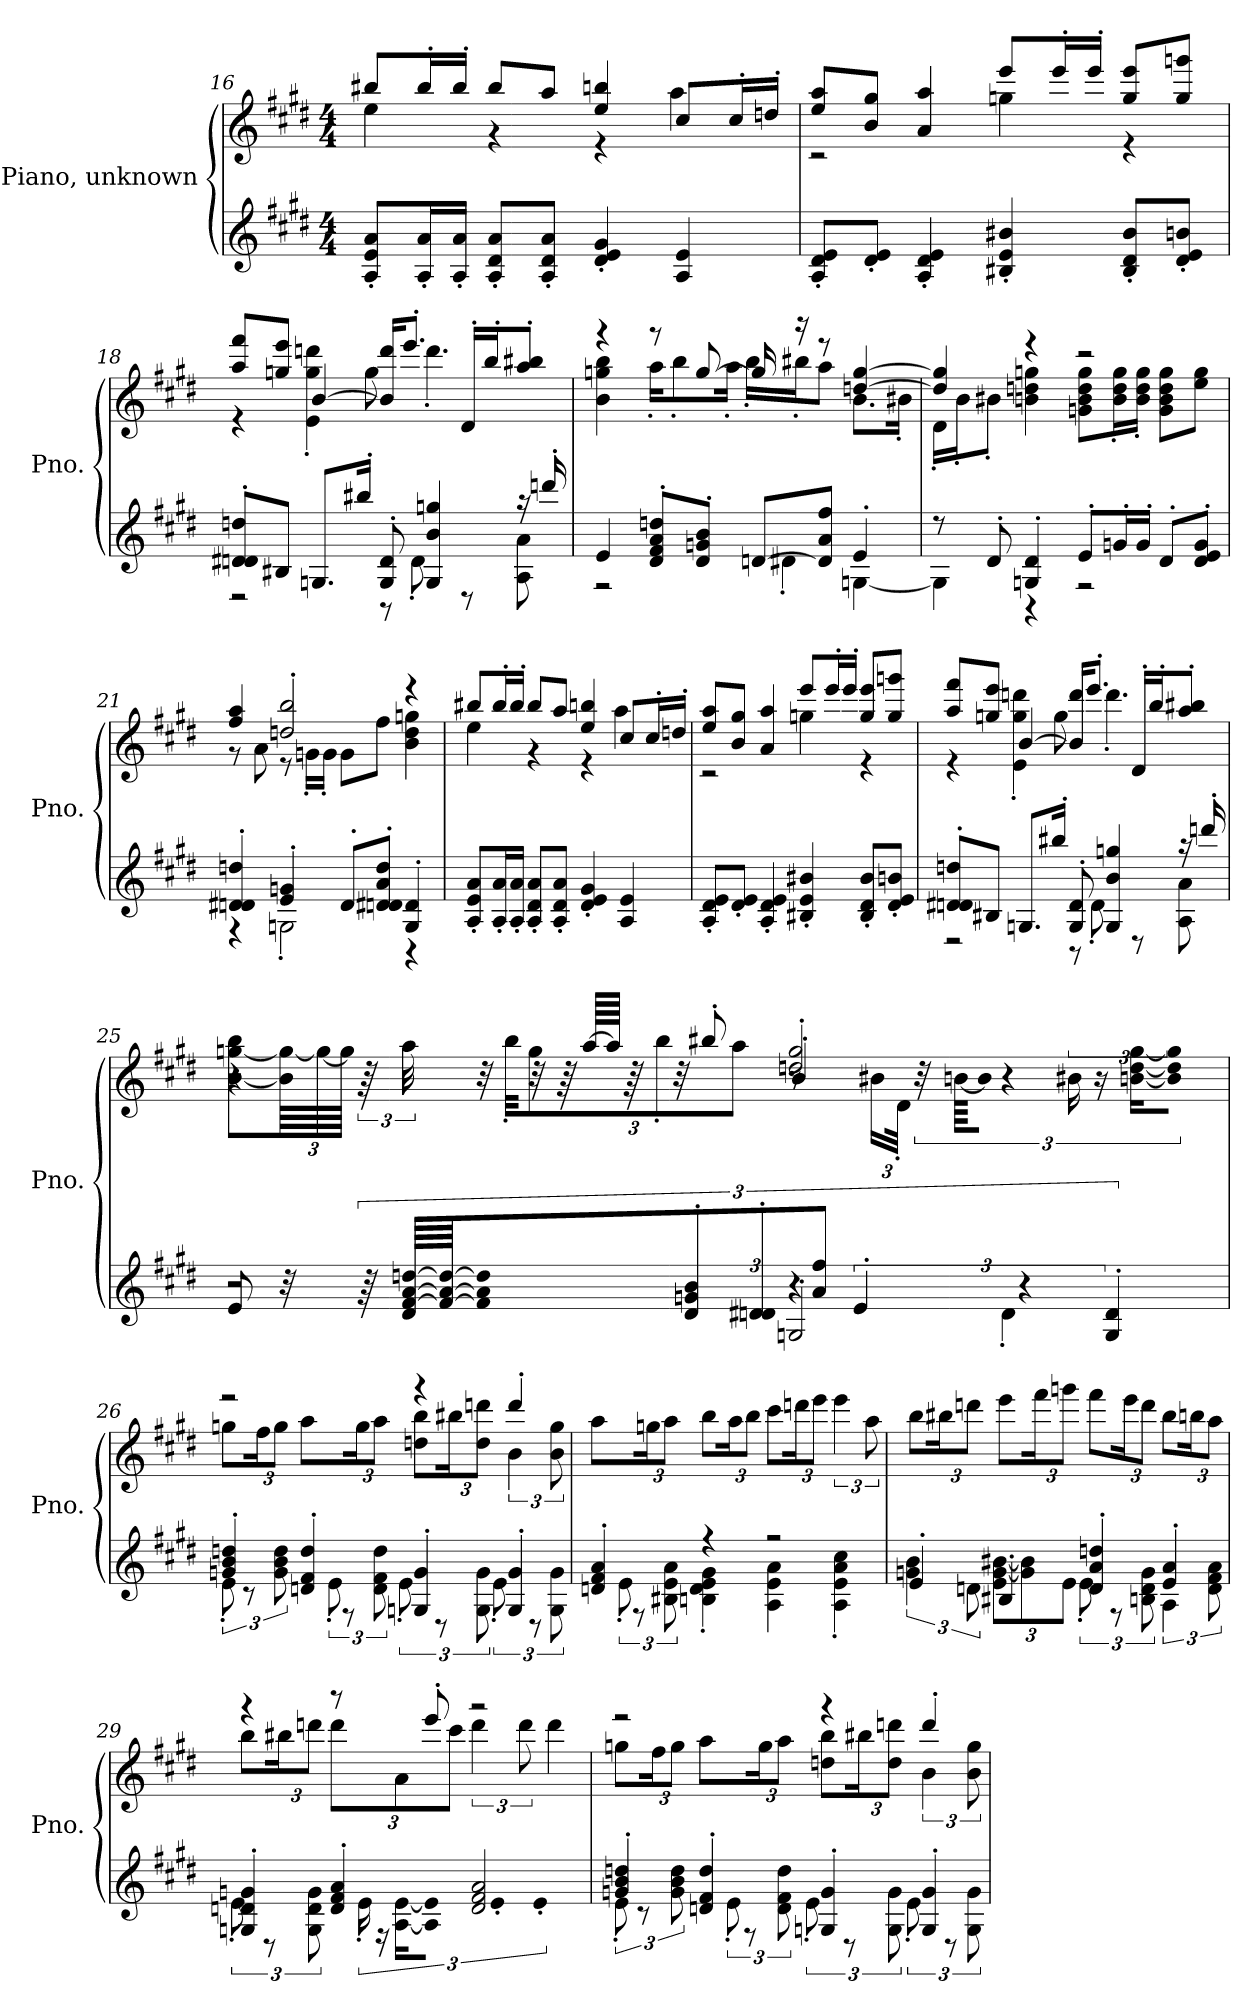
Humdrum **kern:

**kern	**kern
*part1	*part1
*staff2	*staff1
*I"Piano, unknown	*
*I'Pno.	*
!!LO:LB:g=z
*clefG2	*clefG2
*k[f#c#g#d#]	*k[f#c#g#d#]
*M4/4	*M4/4
=16	=16
*	*^
8A/' 8e/' 8a/'L	8bb#X/L	4ee\
16A/' 16a/'L	16bb#'/L	.
16A/' 16a/'JJ	16bb#'/JJ	.
8A/' 8d#/' 8a/'L	8bb#/L	4r
8A/' 8d#/' 8a/'J	8aa/J	.
4d#/' 4e/' 4g#/'	4ee/ 4bbn/	4r
4A/ 4e/	8cc#/L	4aa\
.	16cc#'/L	.
.	16ddn'/JJ	.
=17	=17	=17
8A/' 8d#/' 8e/'L	8ee/ 8aa/L	2r
8d#/' 8e/'J	8b/ 8gg#/J	.
4A/' 4d#/' 4e/'	4a/ 4aa/	.
4B#X/' 4e/' 4b#X/'	8eee/L	4ggn\
.	16eee'/L	.
.	16eee'/JJ	.
8B#/' 8d#/' 8b#/'L	8gg/ 8eee/L	4r
8d#/' 8e/' 8bn/'J	8gg/ 8gggn/J	.
!!LO:LB:g=z	!!
=18	=18	=18
*^	*	*
8dn/' 8d#X/' 8ddn/'L	2r	8aa/ 8fff#/L	4r
8B#X/J	.	8ggn/ 8eee/J	.
8.Gn/L	.	[4b/	4e\' 4gg\' 4dddn\'
16bb#X'/Jk	.	.	.
8G/' 8d#/'	8r	16b/] 16ddd/KL	8gg\
.	.	8.eee'/J	.
4G/ 4b/ 4ggn/	8d#'\	.	4.ddd'\
.	8r	16d#'/LL	.
.	.	16bb'/J	.
16r	8A\ 8a\	8aa/' 8bb#X/'J	.
16dddn'/	.	.	.
=19	=19	=19	=19
4e/	2r	4r	4b\ 4ggn\ 4bb\
8d#/' 8f#/' 8a/' 8ddn/'L	.	8r	16aa'\KL
.	.	.	8bb'\
8d#/' 8gn/' 8b/'J	.	[8gg/	.
.	.	.	16aa'\Jk
[8dn/L	4d#X'\	16gg/]	16bb'\LL
.	.	16r	16bb#X'\J
8d/] 8a/ 8ff#/J	.	8r	8aa\J
4e'/	[4Gn\	[4ddn/ [4gg/	8.b\L
.	.	.	16b#X'\Jk
!!LO:PB:g=z	!!
=20	=20	=20	=20
8r	4G\]	4dd/] 4gg/]	16d#'\LL
.	.	.	16b'\J
8d#'/	.	.	8b#X'\J
4Gn/' 4d#/'	4r	4r	4bn\ 4ddn\ 4ggn\
8e'/L	2r	2r	8gn\ 8b\ 8dd\ 8gg\L
16gn'/L	.	.	16b\' 16dd\' 16gg\'L
16g'/JJ	.	.	16b\' 16dd\' 16gg\'JJ
8d#'/L	.	.	8g\ 8b\ 8dd\ 8gg\L
8d#/' 8e/' 8g/'J	.	.	8ee\ 8gg\J
=21	=21	=21	=21
4dn/' 4d#X/' 4ddn/'	4r	4ff#/ 4aa/	8r
.	.	.	8a\
4e/' 4gn/'	2Gn'\	2ddn/' 2bb/'	8r
.	.	.	16gn'\LL
.	.	.	16g'\JJ
8d#'/L	.	.	8g\L
8dn/' 8d#X/' 8a/' 8dd/'J	.	.	8ff#\J
4G/' 4d#/'	4r	4r	4b\ 4dd\ 4ggn\
*v	*v	*	*
=22	=22	=22
8A/' 8e/' 8a/'L	8bb#X/L	4ee\
16A/' 16a/'L	16bb#'/L	.
16A/' 16a/'JJ	16bb#'/JJ	.
8A/' 8d#/' 8a/'L	8bb#/L	4r
8A/' 8d#/' 8a/'J	8aa/J	.
4d#/' 4e/' 4g#/'	4ee/ 4bbn/	4r
4A/ 4e/	8cc#/L	4aa\
.	16cc#'/L	.
.	16ddn'/JJ	.
!!LO:LB:g=z	!!
=23	=23	=23
8A/' 8d#/' 8e/'L	8ee/ 8aa/L	2r
8d#/' 8e/'J	8b/ 8gg#/J	.
4A/' 4d#/' 4e/'	4a/ 4aa/	.
4B#X/' 4e/' 4b#X/'	8eee/L	4ggn\
.	16eee'/L	.
.	16eee'/JJ	.
8B#/' 8d#/' 8b#/'L	8gg/ 8eee/L	4r
8d#/' 8e/' 8bn/'J	8gg/ 8gggn/J	.
=24	=24	=24
*^	*	*
8dn/' 8d#X/' 8ddn/'L	2r	8aa/ 8fff#/L	4r
8B#X/J	.	8ggn/ 8eee/J	.
8.Gn/L	.	[4b/	4e\' 4gg\' 4dddn\'
16bb#X'/Jk	.	.	.
8G/' 8d#/'	8r	16b/] 16ddd/KL	8gg\
.	.	8.eee'/J	.
4G/ 4b/ 4ggn/	8d#'\	.	4.ddd'\
.	8r	16d#'/LL	.
.	.	16bb'/J	.
16r	8A\ 8a\	8aa/' 8bb#X/'J	.
16dddn'/	.	.	.
!!LO:LB:g=z
=25	=25	=25	=25
*	*^	*	*^
8e/	2r	2r	4r	[8b\ [8ggn\ 8bb\L	2r
32r	.	.	.	96b\] 96gg\_LLL	.
.	.	.	.	96gg\_	.
.	.	.	.	96gg\JJJJ]	.
96r	.	.	.	96r	.
96d#/ [96f#/ [96a/ [96ddn/LLLL	.	.	.	48aa\	.
96f#/_ 96a/_ 96dd/_JJ	.	.	.	.	.
16f#/] 16a/] 16dd/]J	.	.	.	32r	.
.	.	.	.	32bb'\KKL	.
*Xbrackettup	*	*	*	*Xbrackettup	*
12d#/' 12gn/' 12b/'	.	.	32r	12gg\	.
.	.	.	64r	.	.
.	.	.	[64aa/LLLL	.	.
.	.	.	64aa/JJJJ]	.	.
.	.	.	64r	.	.
12dn/' 12d#X/'	.	.	.	12bb'\	.
.	.	.	32r	.	.
.	.	.	8bb#X'/	.	.
12a/ 12ff#/J	.	.	.	12aa\J	.
*brackettup	*	*	*	*	*
6e'/	4r	2Gn'/	2ddn/' 2gg/'	8r	4b'/
.	.	.	.	24b#X\LL	.
6r	.	.	.	48d#'\JJk	.
*	*	*	*	*brackettup	*
.	.	.	.	48r	.
.	.	.	.	[96bn\KLLL	.
.	.	.	.	32b\JJJ]	.
.	4d#'\	.	.	24b#X\	4r
.	.	.	.	24r	.
6G/' 6d#/'	.	.	.	[24bn\ [24dd\ [24gg\KL	.
.	.	.	.	8b\] 8dd\] 8gg\]J	.
*	*v	*v	*	*	*
*	*	*	*v	*v
!!LO:LB:g=z
=26	=26	=26	=26
4gn/' 4b/' 4ddn/'	12e'\	2r	8ggn\L
.	12r	.	.
*	*	*	*Xbrackettup
.	.	.	24ff#\K
.	12g\ 12b\ 12dd\	.	12gg\J
4dn/' 4f#/' 4dd/'	12e'\	.	8aa\L
.	12r	.	.
.	.	.	24gg\K
.	12d\ 12f#\ 12dd\	.	12aa\J
4Gn/' 4g/'	12e'\	4r	8ddn\ 8bb\L
.	12r	.	.
.	.	.	24bb#X\K
.	12G\ 12g\	.	12dd\ 12dddn\J
*	*	*	*brackettup
4G/' 4g/'	12e'\	4ddd'/	6b\
.	12r	.	.
.	12G\ 12g\	.	12b\ 12gg\
*	*	*v	*v
=27	=27	=27
4dn/' 4f#/' 4a/'	12e'\	8aa\L
.	12r	.
*	*	*Xbrackettup
.	.	24ggn\K
.	12B#X\ 12e\ 12a\	12aa\J
4r	4Bn\' 4d\' 4e\' 4g#\'	8bb\L
.	.	24aa\K
.	.	12bb\J
2r	4A\ 4e\ 4a\	8ccc#\L
.	.	24dddn\K
.	.	12eee\J
*	*	*brackettup
.	4A\' 4e\' 4a\' 4cc#\'	6eee\
.	.	12aa\
!!LO:LB:g=z
=28	=28	=28
4e'/	6gn\ 6b\	8bb\L
*	*	*Xbrackettup
.	.	24bb#X\K
.	12dn\	12dddn\J
*	*Xbrackettup	*
4B#X'/	12e\ [12g\ [12b#X\L	8eee\L
.	12g\] 12b#\]	.
.	.	24fff#\K
.	12e\J	12gggn\J
*	*brackettup	*
4d/' 4a/' 4ddn/'	12e'\	8fff#\L
.	12r	.
.	.	24eee\K
.	12Bn\ 12d\ 12g\	12ddd\J
4e/' 4a/'	6A\	8bb#\L
.	.	24bbn\K
.	12d\ 12f#\ 12a\	12aa\J
=29	=29	=29
*	*	*^
4Gn/' 4dn/' 4gn/'	12e'\	4r	8bb\L
.	12r	.	.
.	.	.	24bb#X\K
.	12G\ 12d\ 12g\	.	12dddn\J
4d/' 4f#/' 4a/'	24e'\	8r	12ddd\L
.	24r	.	.
.	[24A\ [24e\KL	.	12a\
.	8A\] 8e\]J	8eee'/	.
.	.	.	12ccc#\J
*	*	*	*brackettup
2d/ 2f#/ 2a/	4e'\	2r	6ddd\
.	.	.	12ddd\
.	4e'\	.	4ddd\
!!LO:LB:g=z	!!
=30	=30	=30	=30
4gn/' 4b/' 4ddn/'	12e'\	2r	8ggn\L
.	12r	.	.
*	*	*	*Xbrackettup
.	.	.	24ff#\K
.	12g\ 12b\ 12dd\	.	12gg\J
4dn/' 4f#/' 4dd/'	12e'\	.	8aa\L
.	12r	.	.
.	.	.	24gg\K
.	12d\ 12f#\ 12dd\	.	12aa\J
4Gn/' 4g/'	12e'\	4r	8ddn\ 8bb\L
.	12r	.	.
.	.	.	24bb#X\K
.	12G\ 12g\	.	12dd\ 12dddn\J
*	*	*	*brackettup
4G/' 4g/'	12e'\	4ddd'/	6b\
.	12r	.	.
.	12G\ 12g\	.	12b\ 12gg\
*v	*v	*	*
*	*v	*v
=	=
*-	*-
